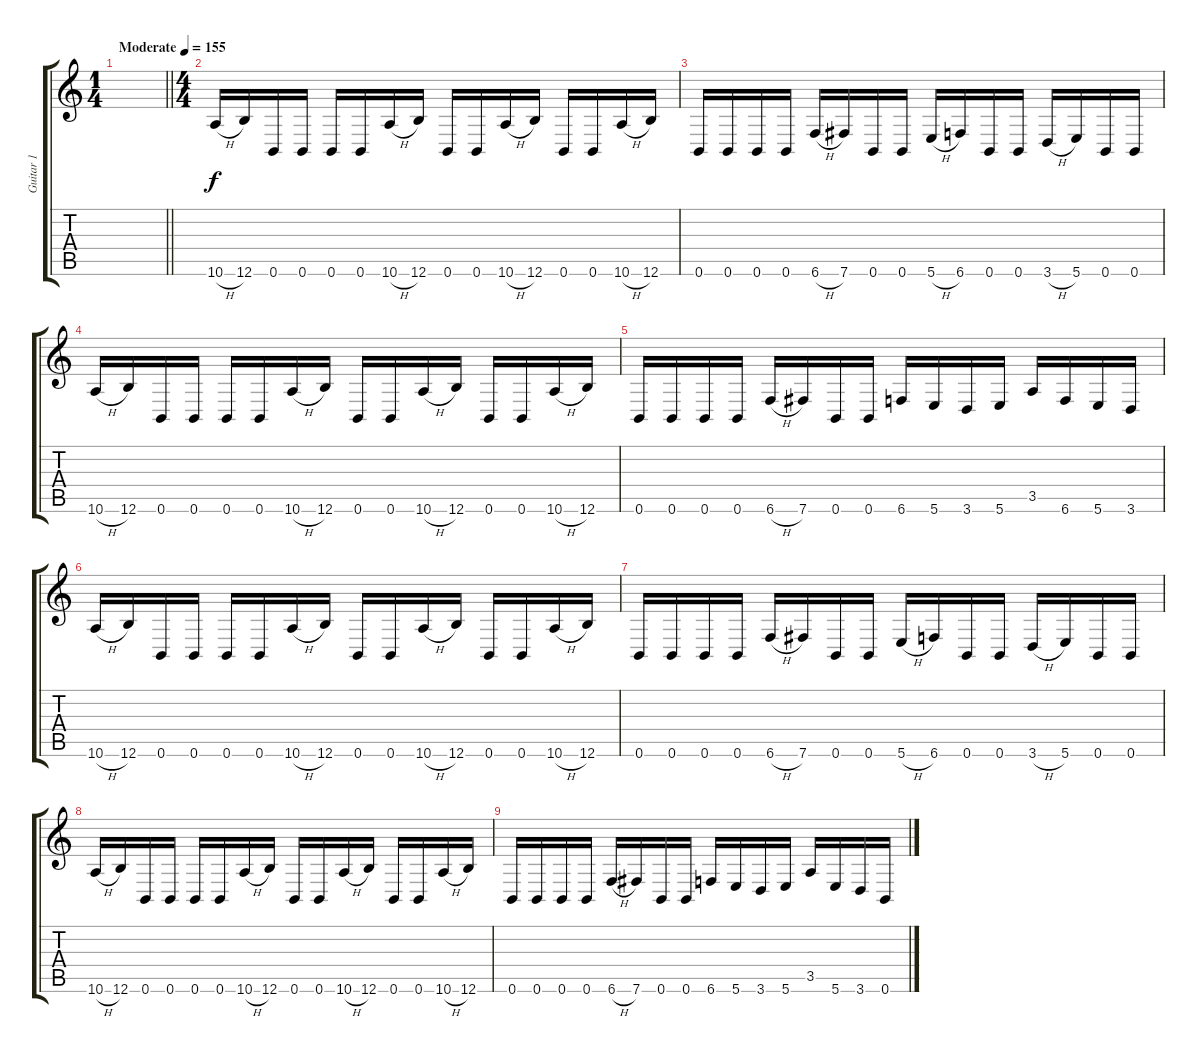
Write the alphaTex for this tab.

\track ("Guitar 1" "Guitar 1") {instrument distortionguitar}
\staff {score tabs}
\tuning (Db4 Ab3 E3 B2 Gb2 B1) {hide}
\ts (1 4)
\tempo (155 "Moderate")
\clef g2
\barLineRight lightlight
\ks c
|
\ts (4 4)
10.6{h}.16 12.6.16 0.6.16 0.6.16 0.6.16 0.6.16 10.6{h}.16 12.6.16 0.6.16 0.6.16 10.6{h}.16 12.6.16 0.6.16 0.6.16 10.6{h}.16 12.6.16 |
0.6.16 0.6.16 0.6.16 0.6.16 6.6{h}.16 7.6.16 0.6.16 0.6.16 5.6{h}.16 6.6.16 0.6.16 0.6.16 3.6{h}.16 5.6.16 0.6.16 0.6.16 |
10.6{h}.16 12.6.16 0.6.16 0.6.16 0.6.16 0.6.16 10.6{h}.16 12.6.16 0.6.16 0.6.16 10.6{h}.16 12.6.16 0.6.16 0.6.16 10.6{h}.16 12.6.16 |
0.6.16 0.6.16 0.6.16 0.6.16 6.6{h}.16 7.6.16 0.6.16 0.6.16 6.6.16 5.6.16 3.6.16 5.6.16 3.5.16 6.6.16 5.6.16 3.6.16 |
10.6{h}.16 12.6.16 0.6.16 0.6.16 0.6.16 0.6.16 10.6{h}.16 12.6.16 0.6.16 0.6.16 10.6{h}.16 12.6.16 0.6.16 0.6.16 10.6{h}.16 12.6.16 |
0.6.16 0.6.16 0.6.16 0.6.16 6.6{h}.16 7.6.16 0.6.16 0.6.16 5.6{h}.16 6.6.16 0.6.16 0.6.16 3.6{h}.16 5.6.16 0.6.16 0.6.16 |
10.6{h}.16 12.6.16 0.6.16 0.6.16 0.6.16 0.6.16 10.6{h}.16 12.6.16 0.6.16 0.6.16 10.6{h}.16 12.6.16 0.6.16 0.6.16 10.6{h}.16 12.6.16 |
0.6.16 0.6.16 0.6.16 0.6.16 6.6{h}.16 7.6.16 0.6.16 0.6.16 6.6.16 5.6.16 3.6.16 5.6.16 3.5.16 5.6.16 3.6.16 0.6.16
